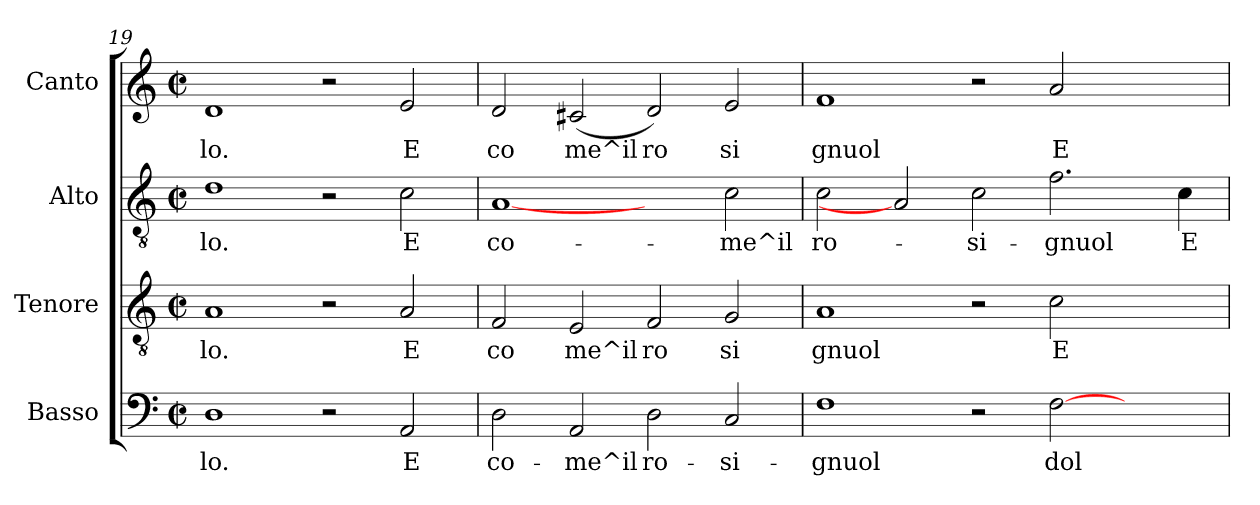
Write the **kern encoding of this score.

**kern	**text	**kern	**text	**kern	**text	**kern	**text
*part4	*part4	*part3	*part3	*part2	*part2	*part1	*part1
*staff4	*staff4	*staff3	*staff3	*staff2	*staff2	*staff1	*staff1
*I"Basso	*	*I"Tenore	*	*I"Alto	*	*I"Canto	*
*I'Basso	*	*I'Tenore	*	*I'Alto	*	*I'Canto	*
*clefF4	*	*clefGv2	*	*clefGv2	*	*clefG2	*
*k[]	*	*k[]	*	*k[]	*	*k[]	*
*C:	*	*C:	*	*C:	*	*C:	*
*M2/2	*	*M2/2	*	*M2/2	*	*M2/2	*
*met(c|)	*	*met(c|)	*	*met(c|)	*	*met(c|)	*
=19	=19	=19	=19	=19	=19	=19	=19
!	!LO:LY:b:cj	!	!LO:LY:b:cj	!	!LO:LY:b:cj	!	!LO:LY:a:cj
1D	-lo.	1A	lo.	1d	-lo.	1d	lo.
2r	.	2r	.	2r	.	2r	.
!	!LO:LY:b:cj	!	!LO:LY:b:cj	!	!LO:LY:b:cj	!	!LO:LY:a:cj
2AA/	E	2A/	E	2c\	E	2e/	E
=20	=20	=20	=20	=20	=20	=20	=20
!	!LO:LY:b:cj	!	!LO:LY:b:cj	!	!LO:LY:b:cj	!	!LO:LY:a:cj
2D\	co-	2F/	co	[1A	co-	2d/	co
!	!LO:LY:b:cj	!	!LO:LY:b:cj	!	!	!	!LO:LY:a:cj
2AA/	-me^il	2E/	me^il	.	.	(<2c#X/	me^il
!	!LO:LY:b:cj	!	!LO:LY:b:cj	!	!	!	!LO:LY:a:cj
2D\	ro-	2F/	ro	2ryy	.	2d/)	ro
!	!LO:LY:b:cj	!	!LO:LY:b:cj	!	!LO:LY:b:cj	!	!LO:LY:a:cj
2C/	-si-	2G/	si	2c\	-me^il	2e/	si
=21	=21	=21	=21	=21	=21	=21	=21
!	!LO:LY:b:cj	!	!LO:LY:b:cj	!	!LO:LY:b:cj	!	!LO:LY:a:cj
1F	-gnuol	1A	gnuol	2c\	ro-	1f	gnuol
.	.	.	.	2A]	.	.	.
!	!	!	!	!	!LO:LY:b:cj	!	!
2r	.	2r	.	2c\	-si-	2r	.
!	!LO:LY:b:cj	!	!LO:LY:b:cj	!	!LO:LY:b:cj	!	!LO:LY:a:cj
[>2F\	dol-	2c\	E	2.f\	-gnuol	2a/	E
2ryy	.	2ryy	.	.	.	2ryy	.
!	!	!	!	!	!LO:LY:b:cj	!	!
.	.	.	.	4c\	E	.	.
=	=	=	=	=	=	=	=
*-	*-	*-	*-	*-	*-	*-	*-
